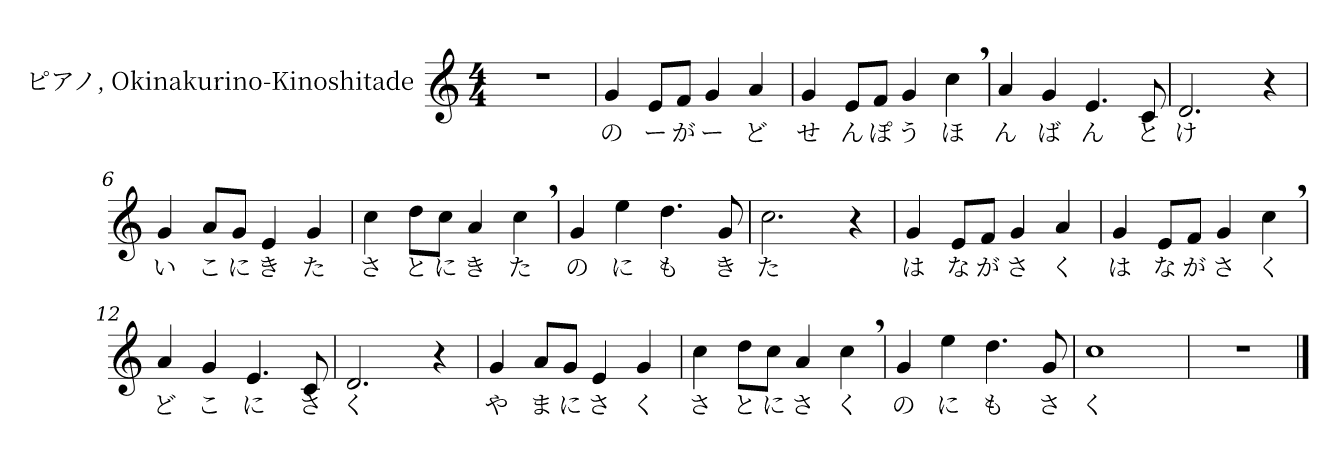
**kern	**text
*part1	*part1
*staff1	*staff1
*I"ピアノ, Okinakurino-Kinoshitade	*
*clefG2	*
*k[]	*
*M4/4	*
*MM100	*
=1	=1
1r	.
=2	=2
!	!LO:LY:b
4g/	の
!	!LO:LY:b
8e/L	ー
!	!LO:LY:b
8f/J	が
!	!LO:LY:b
4g/	ー
!	!LO:LY:b
4a/	ど
=3	=3
!	!LO:LY:b
4g/	せ
!	!LO:LY:b
8e/L	ん
!	!LO:LY:b
8f/J	ぽ
!	!LO:LY:b
4g/	う
!	!LO:LY:b
4cc,\	ほ
=4	=4
!	!LO:LY:b
4a/	ん
!	!LO:LY:b
4g/	ば
!	!LO:LY:b
4.e/	ん
!	!LO:LY:b
8c/	と
=5	=5
!	!LO:LY:b
2.d/	け
4r	.
=6	=6
!	!LO:LY:b
4g/	い
!	!LO:LY:b
8a/L	こ
!	!LO:LY:b
8g/J	に
!	!LO:LY:b
4e/	き
!	!LO:LY:b
4g/	た
=7	=7
!	!LO:LY:b
4cc\	さ
!	!LO:LY:b
8dd\L	と
!	!LO:LY:b
8cc\J	に
!	!LO:LY:b
4a/	き
!	!LO:LY:b
4cc,\	た
=8	=8
!	!LO:LY:b
4g/	の
!	!LO:LY:b
4ee\	に
!	!LO:LY:b
4.dd\	も
!	!LO:LY:b
8g/	き
=9	=9
!	!LO:LY:b
2.cc\	た
4r	.
!!LO:LB:g=z
=10	=10
!	!LO:LY:b
4g/	は
!	!LO:LY:b
8e/L	な
!	!LO:LY:b
8f/J	が
!	!LO:LY:b
4g/	さ
!	!LO:LY:b
4a/	く
=11	=11
!	!LO:LY:b
4g/	は
!	!LO:LY:b
8e/L	な
!	!LO:LY:b
8f/J	が
!	!LO:LY:b
4g/	さ
!	!LO:LY:b
4cc,\	く
=12	=12
!	!LO:LY:b
4a/	ど
!	!LO:LY:b
4g/	こ
!	!LO:LY:b
4.e/	に
!	!LO:LY:b
8c/	さ
=13	=13
!	!LO:LY:b
2.d/	く
4r	.
=14	=14
!	!LO:LY:b
4g/	や
!	!LO:LY:b
8a/L	ま
!	!LO:LY:b
8g/J	に
!	!LO:LY:b
4e/	さ
!	!LO:LY:b
4g/	く
=15	=15
!	!LO:LY:b
4cc\	さ
!	!LO:LY:b
8dd\L	と
!	!LO:LY:b
8cc\J	に
!	!LO:LY:b
4a/	さ
!	!LO:LY:b
4cc,\	く
=16	=16
!	!LO:LY:b
4g/	の
!	!LO:LY:b
4ee\	に
!	!LO:LY:b
4.dd\	も
!	!LO:LY:b
8g/	さ
=17	=17
!	!LO:LY:b
1cc	く
=18	=18
1r	.
==	==
*-	*-
